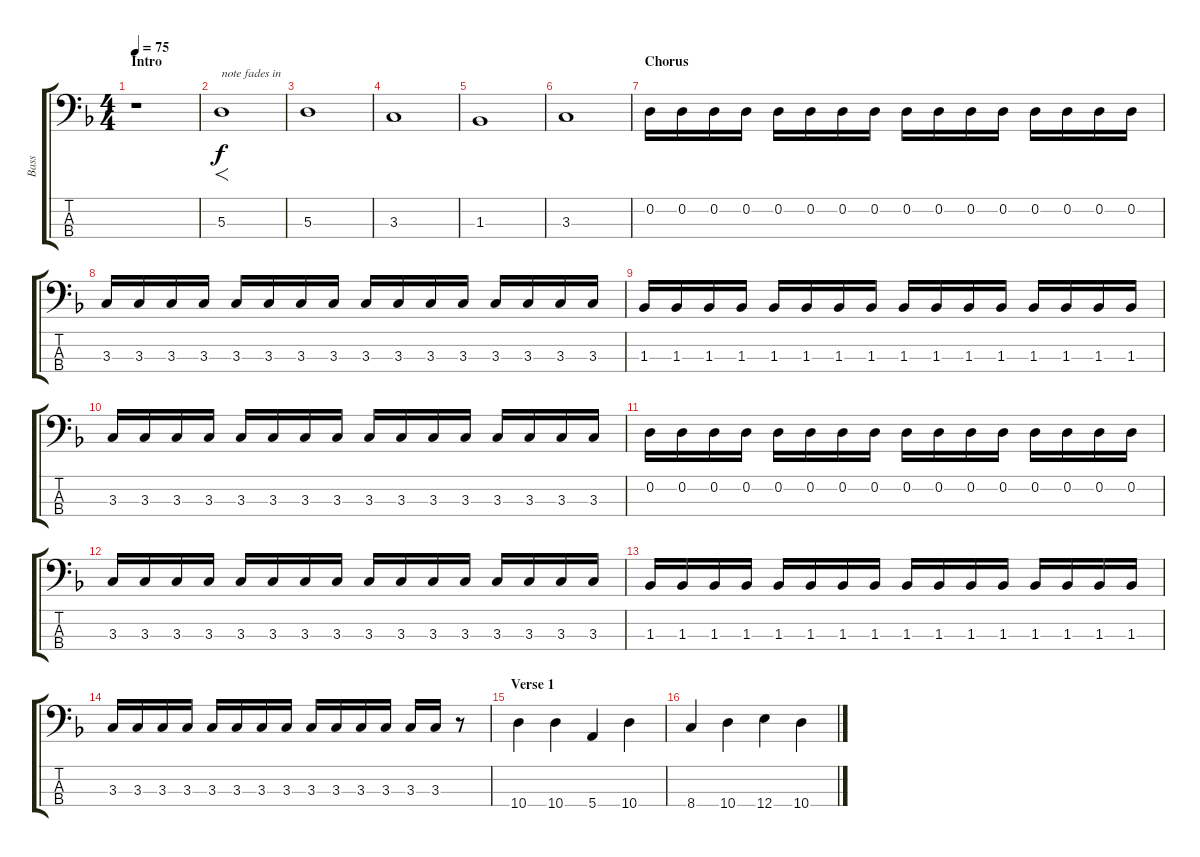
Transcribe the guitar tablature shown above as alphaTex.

\track ("Bass" "Bass") {instrument electricbasspick}
\staff {score tabs}
\tuning (G2 D2 A1 E1) {hide}
\ts (4 4)
\section ("" "Intro")
\tempo 75
\clef f4
\ks dminor
r.1{dy f instrument electricbasspick} |
5.3.1{f txt "note fades in"} |
5.3.1{volume 13} |
3.3.1 |
1.3.1 |
3.3.1 |
\section ("" "Chorus")
0.2.16 0.2.16 0.2.16 0.2.16 0.2.16 0.2.16 0.2.16 0.2.16 0.2.16 0.2.16 0.2.16 0.2.16 0.2.16 0.2.16 0.2.16 0.2.16 |
3.3.16 3.3.16 3.3.16 3.3.16 3.3.16 3.3.16 3.3.16 3.3.16 3.3.16 3.3.16 3.3.16 3.3.16 3.3.16 3.3.16 3.3.16 3.3.16 |
1.3.16 1.3.16 1.3.16 1.3.16 1.3.16 1.3.16 1.3.16 1.3.16 1.3.16 1.3.16 1.3.16 1.3.16 1.3.16 1.3.16 1.3.16 1.3.16 |
3.3.16 3.3.16 3.3.16 3.3.16 3.3.16 3.3.16 3.3.16 3.3.16 3.3.16 3.3.16 3.3.16 3.3.16 3.3.16 3.3.16 3.3.16 3.3.16 |
0.2.16 0.2.16 0.2.16 0.2.16 0.2.16 0.2.16 0.2.16 0.2.16 0.2.16 0.2.16 0.2.16 0.2.16 0.2.16 0.2.16 0.2.16 0.2.16 |
3.3.16 3.3.16 3.3.16 3.3.16 3.3.16 3.3.16 3.3.16 3.3.16 3.3.16 3.3.16 3.3.16 3.3.16 3.3.16 3.3.16 3.3.16 3.3.16 |
1.3.16 1.3.16 1.3.16 1.3.16 1.3.16 1.3.16 1.3.16 1.3.16 1.3.16 1.3.16 1.3.16 1.3.16 1.3.16 1.3.16 1.3.16 1.3.16 |
3.3.16 3.3.16 3.3.16 3.3.16 3.3.16 3.3.16 3.3.16 3.3.16 3.3.16 3.3.16 3.3.16 3.3.16 3.3.16 3.3.16 r.8 |
\section ("" "Verse 1")
10.4.4 10.4.4 5.4.4 10.4.4 |
8.4.4 10.4.4 12.4.4 10.4.4
